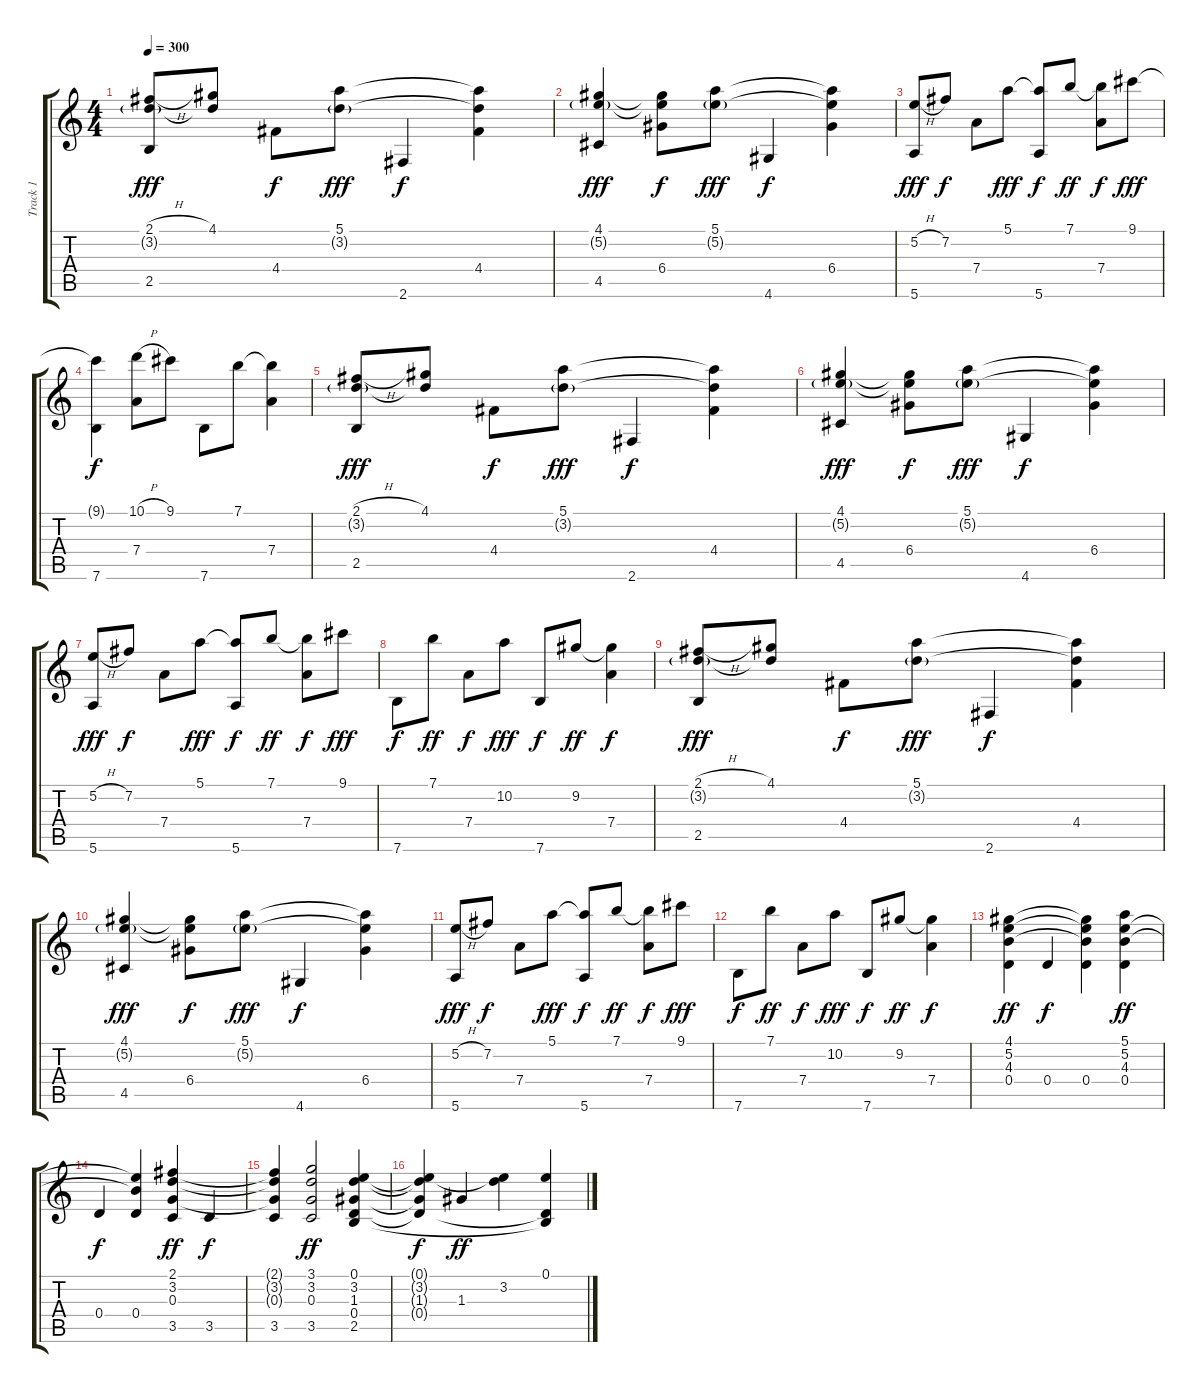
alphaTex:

\track ("Track 1" "Track 1") {instrument acousticguitarsteel}
\staff {score tabs}
\tuning (E4 B3 G3 D3 A2 E2) {hide}
\ts (4 4)
\tempo 300
\clef g2
\ks c
(2.1{h} 3.2{g} 2.5).8{dy fff} (4.1 3.2{t}).8 4.4.8{dy f} (5.1 3.2{g}).8{dy fff} 2.6.4{dy f} (5.1{t} 3.2{t} 4.4).4 |
(4.1 5.2{g} 4.5).4{dy fff} (4.1{t} 5.2{t} 6.4).8{dy f} (5.1 5.2{g}).8{dy fff} 4.6.4{dy f} (5.1{t} 5.2{t} 6.4).4 |
(5.2{h} 5.6).8{dy fff} 7.2.8{dy f} 7.4.8 5.1.8{dy fff} (5.1{t} 5.6).8{dy f} 7.1.8{dy ff} (7.1{t} 7.4).8{dy f} 9.1.8{dy fff} |
(9.1{t} 7.6).4{dy f} (10.1{h} 7.4).8 9.1.8 7.6.8 7.1.8 (7.1{t} 7.4).4 |
(2.1{h} 3.2{g} 2.5).8{dy fff} (4.1 3.2{t}).8 4.4.8{dy f} (5.1 3.2{g}).8{dy fff} 2.6.4{dy f} (5.1{t} 3.2{t} 4.4).4 |
(4.1 5.2{g} 4.5).4{dy fff} (4.1{t} 5.2{t} 6.4).8{dy f} (5.1 5.2{g}).8{dy fff} 4.6.4{dy f} (5.1{t} 5.2{t} 6.4).4 |
(5.2{h} 5.6).8{dy fff} 7.2.8{dy f} 7.4.8 5.1.8{dy fff} (5.1{t} 5.6).8{dy f} 7.1.8{dy ff} (7.1{t} 7.4).8{dy f} 9.1.8{dy fff} |
7.6.8{dy f} 7.1.8{dy ff} 7.4.8{dy f} 10.2.8{dy fff} 7.6.8{dy f} 9.2.8{dy ff} (9.2{t} 7.4).4{dy f} |
(2.1{h} 3.2{g} 2.5).8{dy fff} (4.1 3.2{t}).8 4.4.8{dy f} (5.1 3.2{g}).8{dy fff} 2.6.4{dy f} (5.1{t} 3.2{t} 4.4).4 |
(4.1 5.2{g} 4.5).4{dy fff} (4.1{t} 5.2{t} 6.4).8{dy f} (5.1 5.2{g}).8{dy fff} 4.6.4{dy f} (5.1{t} 5.2{t} 6.4).4 |
(5.2{h} 5.6).8{dy fff} 7.2.8{dy f} 7.4.8 5.1.8{dy fff} (5.1{t} 5.6).8{dy f} 7.1.8{dy ff} (7.1{t} 7.4).8{dy f} 9.1.8{dy fff} |
7.6.8{dy f} 7.1.8{dy ff} 7.4.8{dy f} 10.2.8{dy fff} 7.6.8{dy f} 9.2.8{dy ff} (9.2{t} 7.4).4{dy f} |
(4.1 5.2 4.3 0.4).4{dy ff} 0.4.4{dy f} (4.1{t} 5.2{t} 4.3{t} 0.4).4 (5.1 5.2 4.3 0.4).4{dy ff} |
0.4.4{dy f} (5.2{t} 4.3{t} 0.4).4 (2.1 3.2 0.3 3.5).4{dy ff} 3.5.4{dy f} |
(2.1{t} 3.2{t} 0.3{t} 3.5).4 (3.1 3.2 0.3 3.5).2{dy ff} (0.1 3.2 1.3 0.4 2.5).4 |
(0.1{t} 3.2{t} 1.3{t} 0.4{t}).4{dy f} 1.3.4{dy ff} (0.1{t} 3.2).4 (0.1 0.4{t} 2.5{t}).4
